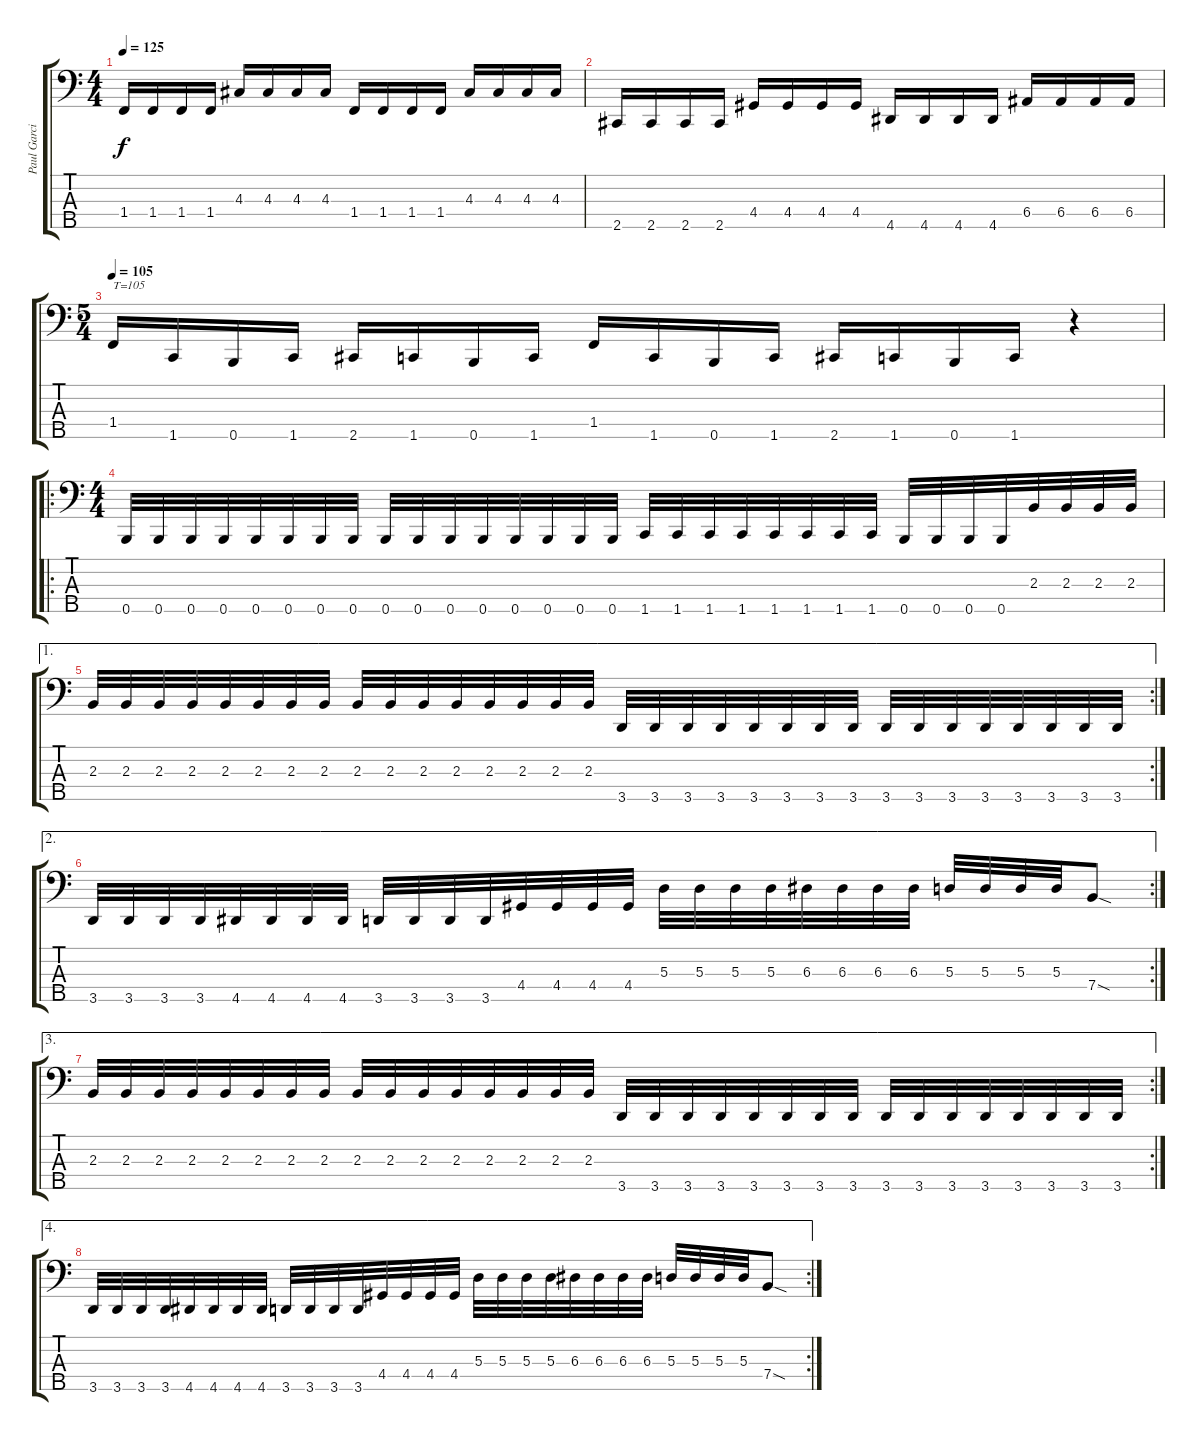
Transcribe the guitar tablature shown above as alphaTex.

\track ("Paul Garcia" "Paul Garci") {instrument electricbassfinger}
\staff {score tabs}
\tuning (G2 D2 A1 E1 B0) {hide}
\ts (4 4)
\tempo 125
\clef f4
\ks c
1.4.16{dy f} 1.4.16 1.4.16 1.4.16 4.3.16 4.3.16 4.3.16 4.3.16 1.4.16 1.4.16 1.4.16 1.4.16 4.3.16 4.3.16 4.3.16 4.3.16 |
2.5.16 2.5.16 2.5.16 2.5.16 4.4.16 4.4.16 4.4.16 4.4.16 4.5.16 4.5.16 4.5.16 4.5.16 6.4.16 6.4.16 6.4.16 6.4.16 |
\ts (5 4)
\tempo 105
1.4.16{txt "T=105"} 1.5.16 0.5.16 1.5.16 2.5.16 1.5.16 0.5.16 1.5.16 1.4.16 1.5.16 0.5.16 1.5.16 2.5.16 1.5.16 0.5.16 1.5.16 r.4 |
\ro
\ts (4 4)
0.5.32 0.5.32 0.5.32 0.5.32 0.5.32 0.5.32 0.5.32 0.5.32 0.5.32 0.5.32 0.5.32 0.5.32 0.5.32 0.5.32 0.5.32 0.5.32 1.5.32 1.5.32 1.5.32 1.5.32 1.5.32 1.5.32 1.5.32 1.5.32 0.5.32 0.5.32 0.5.32 0.5.32 2.3.32 2.3.32 2.3.32 2.3.32 |
\ae 1
\rc 2
2.3.32 2.3.32 2.3.32 2.3.32 2.3.32 2.3.32 2.3.32 2.3.32 2.3.32 2.3.32 2.3.32 2.3.32 2.3.32 2.3.32 2.3.32 2.3.32 3.5.32 3.5.32 3.5.32 3.5.32 3.5.32 3.5.32 3.5.32 3.5.32 3.5.32 3.5.32 3.5.32 3.5.32 3.5.32 3.5.32 3.5.32 3.5.32 |
\ae 2
\rc 2
3.5.32 3.5.32 3.5.32 3.5.32 4.5.32 4.5.32 4.5.32 4.5.32 3.5.32 3.5.32 3.5.32 3.5.32 4.4.32 4.4.32 4.4.32 4.4.32 5.3.32 5.3.32 5.3.32 5.3.32 6.3.32 6.3.32 6.3.32 6.3.32 5.3.32 5.3.32 5.3.32 5.3.32 7.4{sod}.8 |
\ae 3
\rc 2
2.3.32 2.3.32 2.3.32 2.3.32 2.3.32 2.3.32 2.3.32 2.3.32 2.3.32 2.3.32 2.3.32 2.3.32 2.3.32 2.3.32 2.3.32 2.3.32 3.5.32 3.5.32 3.5.32 3.5.32 3.5.32 3.5.32 3.5.32 3.5.32 3.5.32 3.5.32 3.5.32 3.5.32 3.5.32 3.5.32 3.5.32 3.5.32 |
\ae 4
\rc 2
3.5.32 3.5.32 3.5.32 3.5.32 4.5.32 4.5.32 4.5.32 4.5.32 3.5.32 3.5.32 3.5.32 3.5.32 4.4.32 4.4.32 4.4.32 4.4.32 5.3.32 5.3.32 5.3.32 5.3.32 6.3.32 6.3.32 6.3.32 6.3.32 5.3.32 5.3.32 5.3.32 5.3.32 7.4{sod}.8
